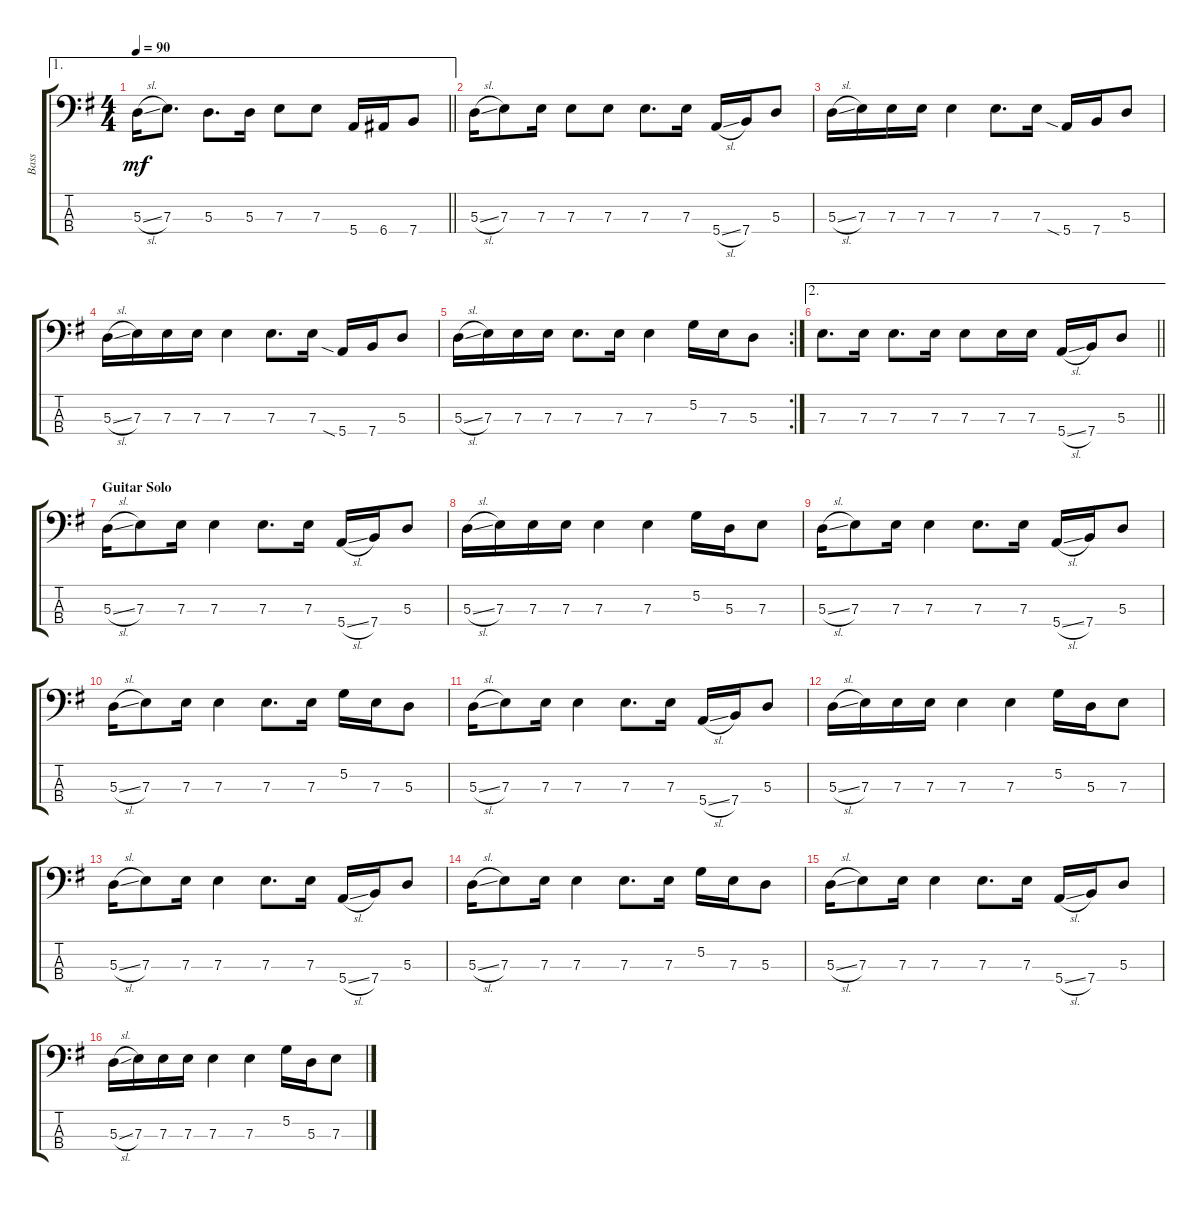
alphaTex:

\track ("Bass" "Bass") {instrument electricbasspick}
\staff {score tabs}
\tuning (G2 D2 A1 E1) {hide}
\ae 1
\ts (4 4)
\tempo 90
\clef f4
\barLineRight lightlight
\ks g
5.3{sl}.16{dy mf} 7.3.8{d} 5.3.8{d} 5.3.16 7.3.8 7.3.8 5.4.16 6.4.16 7.4.8 |
5.3{sl}.16 7.3.8 7.3.16 7.3.8 7.3.8 7.3.8{d} 7.3.16 5.4{sl}.16 7.4.16 5.3.8 |
5.3{sl}.16 7.3.16 7.3.16 7.3.16 7.3.4 7.3.8{d} 7.3.16 5.4{sia}.16 7.4.16 5.3.8 |
5.3{sl}.16 7.3.16 7.3.16 7.3.16 7.3.4 7.3.8{d} 7.3.16 5.4{sia}.16 7.4.16 5.3.8 |
\rc 2
5.3{sl}.16 7.3.16 7.3.16 7.3.16 7.3.8{d} 7.3.16 7.3.4 5.2.16 7.3.16 5.3.8 |
\ae 2
\barLineRight lightlight
7.3.8{d} 7.3.16 7.3.8{d} 7.3.16 7.3.8 7.3.16 7.3.16 5.4{sl}.16 7.4.16 5.3.8 |
\section ("" "Guitar Solo")
5.3{sl}.16 7.3.8 7.3.16 7.3.4 7.3.8{d} 7.3.16 5.4{sl}.16 7.4.16 5.3.8 |
5.3{sl}.16 7.3.16 7.3.16 7.3.16 7.3.4 7.3.4 5.2.16 5.3.16 7.3.8 |
5.3{sl}.16 7.3.8 7.3.16 7.3.4 7.3.8{d} 7.3.16 5.4{sl}.16 7.4.16 5.3.8 |
5.3{sl}.16 7.3.8 7.3.16 7.3.4 7.3.8{d} 7.3.16 5.2.16 7.3.16 5.3.8 |
5.3{sl}.16 7.3.8 7.3.16 7.3.4 7.3.8{d} 7.3.16 5.4{sl}.16 7.4.16 5.3.8 |
5.3{sl}.16 7.3.16 7.3.16 7.3.16 7.3.4 7.3.4 5.2.16 5.3.16 7.3.8 |
5.3{sl}.16 7.3.8 7.3.16 7.3.4 7.3.8{d} 7.3.16 5.4{sl}.16 7.4.16 5.3.8 |
5.3{sl}.16 7.3.8 7.3.16 7.3.4 7.3.8{d} 7.3.16 5.2.16 7.3.16 5.3.8 |
5.3{sl}.16 7.3.8 7.3.16 7.3.4 7.3.8{d} 7.3.16 5.4{sl}.16 7.4.16 5.3.8 |
5.3{sl}.16 7.3.16 7.3.16 7.3.16 7.3.4 7.3.4 5.2.16 5.3.16 7.3.8
